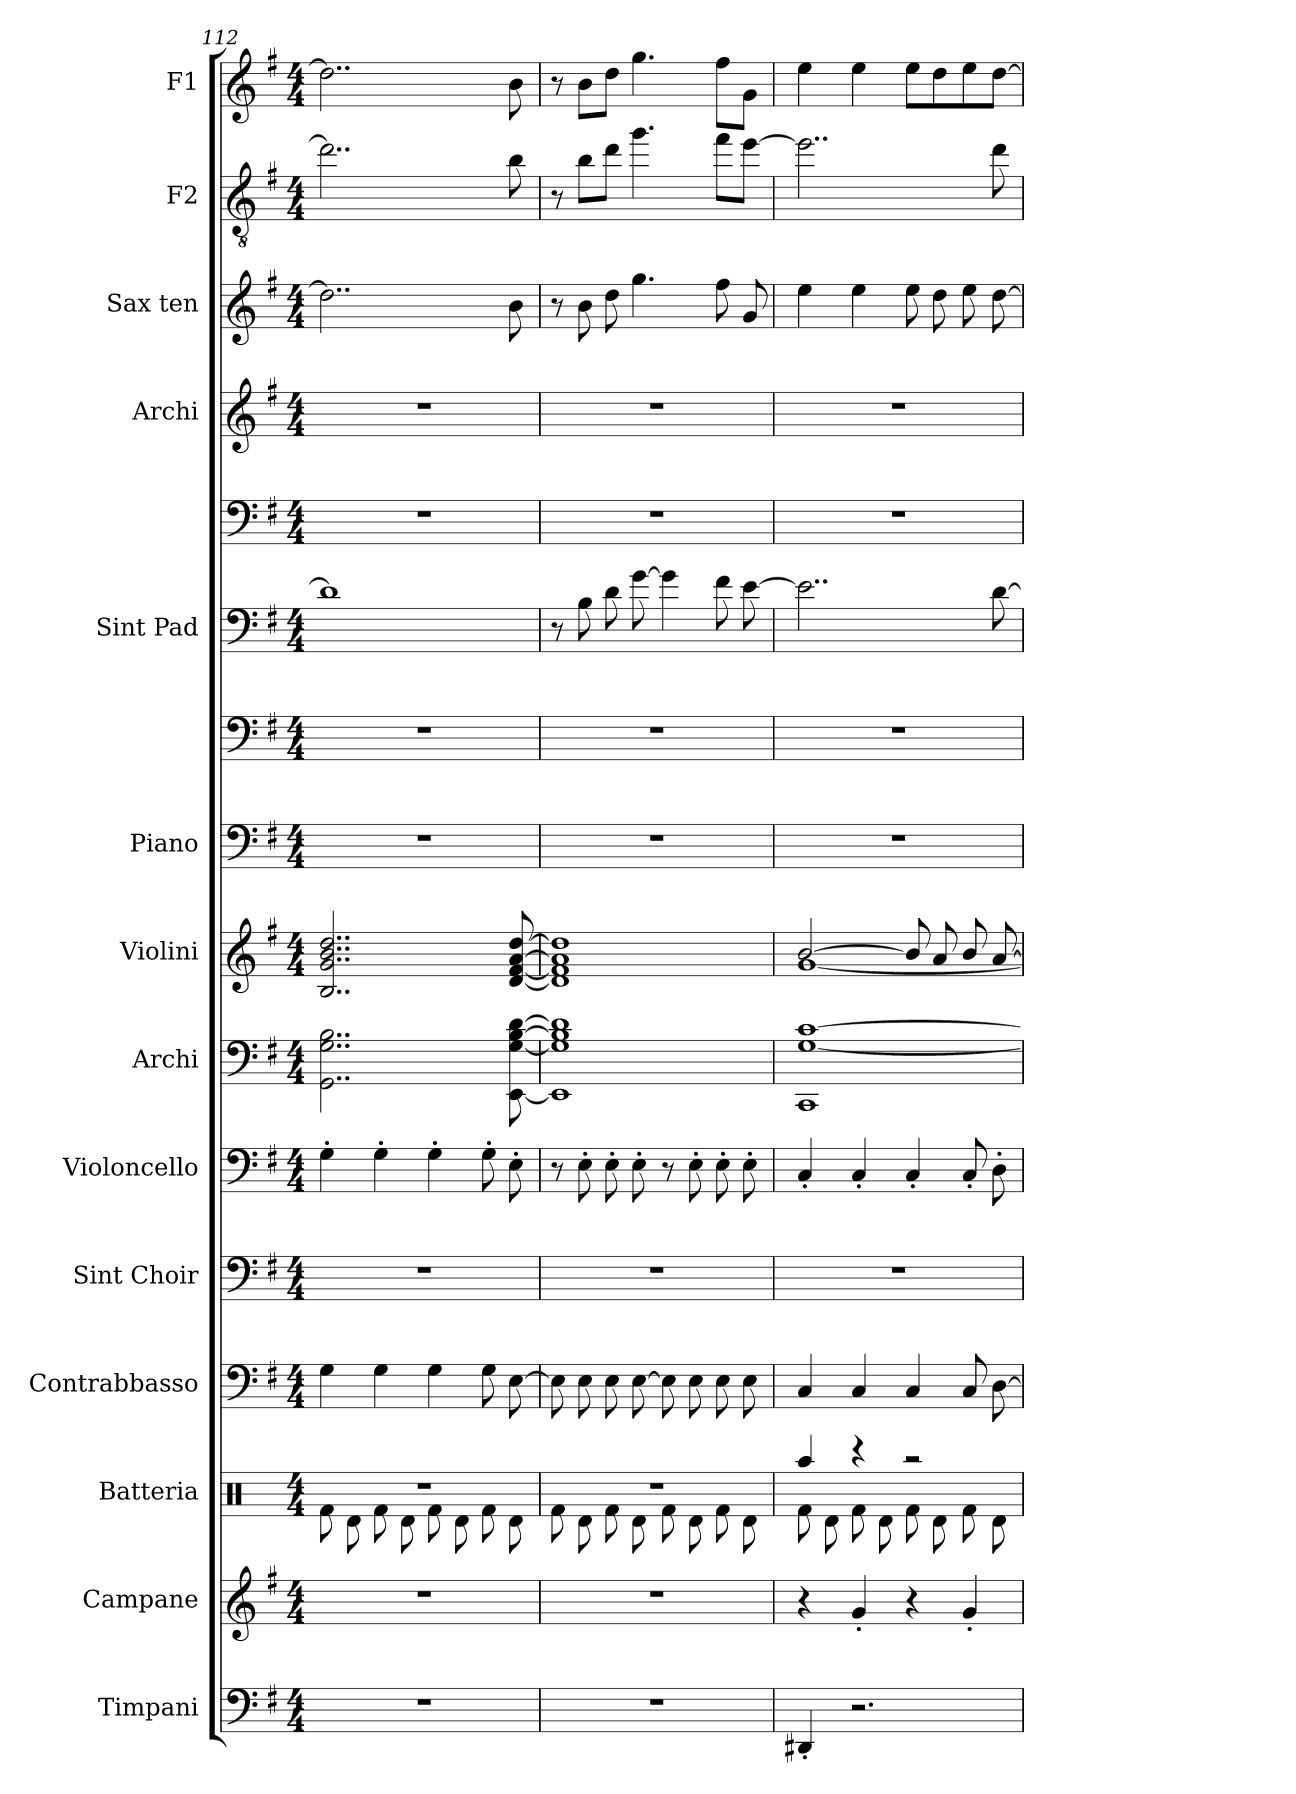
**kern	**kern	**kern	**kern	**kern	**kern	**kern	**kern	**kern	**kern	**kern	**kern	**kern	**kern	**kern	**kern
*part14	*part13	*part12	*part11	*part10	*part9	*part8	*part7	*part6	*part6	*part5	*part5	*part4	*part3	*part2	*part1
*staff16	*staff15	*staff14	*staff13	*staff12	*staff11	*staff10	*staff9	*staff8	*staff7	*staff6	*staff5	*staff4	*staff3	*staff2	*staff1
*I"Timpani	*I"Campane	*I"Batteria	*I"Contrabbasso	*I"Sint Choir	*I"Violoncello	*I"Archi	*I"Violini	*I"Piano	*	*I"Sint Pad	*	*I"Archi	*I"Sax ten	*I"F2	*I"F1
*I'Tmp	*I'Cmp	*I'Batt	*I'Cb	*I'Sint	*I'Vc	*I'Ar	*I'Vl.	*	*	*I'Sint	*	*I'Ar	*I'Sax.t	*I'F2	*I'F1
!!LO:LB:g=z
*clefF4	*clefG2	*clefX	*clefF4	*clefF4	*clefF4	*clefF4	*clefG2	*clefF4	*clefF4	*clefF4	*clefF4	*clefG2	*clefG2	*clefGv2	*clefG2
*	*	*	*ITrd7c12	*	*	*	*	*	*	*	*	*	*ITrd8c14	*ITrd8c14	*
*k[f#]	*k[f#]	*k[]	*k[f#]	*k[f#]	*k[f#]	*k[f#]	*k[f#]	*k[f#]	*k[f#]	*k[f#]	*k[f#]	*k[f#]	*k[f#]	*k[f#]	*k[f#]
*M4/4	*M4/4	*M4/4	*M4/4	*M4/4	*M4/4	*M4/4	*M4/4	*M4/4	*M4/4	*M4/4	*M4/4	*M4/4	*M4/4	*M4/4	*M4/4
=112	=112	=112	=112	=112	=112	=112	=112	=112	=112	=112	=112	=112	=112	=112	=112
*	*	*^	*	*	*	*	*	*	*	*	*	*	*	*	*
1r	1r	1r	8Rf\	4GG\	1r	4G'\	2..GG\ 2..G\ 2..B\	2..B/ 2..g/ 2..b/ 2..dd/	1r	1r	1d]	1r	1r	2..d\]	2..d\]	2..dd\]
.	.	.	8Rd\	.	.	.	.	.	.	.	.	.	.	.	.	.
.	.	.	8Rf\	4GG\	.	4G'\	.	.	.	.	.	.	.	.	.	.
.	.	.	8Rd\	.	.	.	.	.	.	.	.	.	.	.	.	.
.	.	.	8Rf\	4GG\	.	4G'\	.	.	.	.	.	.	.	.	.	.
.	.	.	8Rd\	.	.	.	.	.	.	.	.	.	.	.	.	.
.	.	.	8Rf\	8GG\	.	8G'\	.	.	.	.	.	.	.	.	.	.
.	.	.	8Rd\	[8EE\	.	8E'\	[8EE\ [8G\ [8B\ [8d\	[8d/ [8f#/ [8a/ [8dd/	.	.	.	.	.	8B\	8B\	8b\
=113	=113	=113	=113	=113	=113	=113	=113	=113	=113	=113	=113	=113	=113	=113	=113	=113
1r	1r	1r	8Rf\	8EE\]	1r	8r	1EE] 1G] 1B] 1d]	1d] 1f#] 1a] 1dd]	1r	1r	8r	1r	1r	8r	8r	8r
.	.	.	8Rd\	8EE\	.	8E'\	.	.	.	.	8B\	.	.	8B\	8B\L	8b\L
.	.	.	8Rf\	8EE\	.	8E'\	.	.	.	.	8d\	.	.	8d\	8d\J	8dd\J
.	.	.	8Rd\	[8EE\	.	8E'\	.	.	.	.	[8g\	.	.	4.g\	4.g\	4.gg\
.	.	.	8Rf\	8EE\]	.	8r	.	.	.	.	4g\]	.	.	.	.	.
.	.	.	8Rd\	8EE\	.	8E'\	.	.	.	.	.	.	.	.	.	.
.	.	.	8Rf\	8EE\	.	8E'\	.	.	.	.	8f#\	.	.	8f#\	8f#\L	8ff#\L
.	.	.	8Rd\	8EE\	.	8E'\	.	.	.	.	[8e\	.	.	8G/	[8e\J	8gi\J
=114	=114	=114	=114	=114	=114	=114	=114	=114	=114	=114	=114	=114	=114	=114	=114	=114
*	*	*	*	*	*	*	*	*^	*	*	*	*	*	*	*	*
4DD#X'/	4r	4Raa/	8Rf\	4CC/	1r	4C'/	1CC [1G [1c	[2b/	[1g	1r	1r	2..e\]	1r	1r	4e\	2..e\]	4eei\
.	.	.	8Rd\	.	.	.	.	.	.	.	.	.	.	.	.	.	.
2.r	4g'/	4r	8Rf\	4CC/	.	4C'/	.	.	.	.	.	.	.	.	4e\	.	4eei\
.	.	.	8Rd\	.	.	.	.	.	.	.	.	.	.	.	.	.	.
.	4r	2r	8Rf\	4CC/	.	4C'/	.	8b/]	.	.	.	.	.	.	8e\	.	8eei\L
.	.	.	8Rd\	.	.	.	.	8a/	.	.	.	.	.	.	8d\	.	8ddi\
.	4g'/	.	8Rf\	8CC/	.	8C'/	.	8b/	.	.	.	.	.	.	8e\	.	8eei\
.	.	.	8Rd\	[8DD\	.	8D'\	.	[8a/	.	.	.	[8d\	.	.	[8d\	8d\	[8ddi\J
*	*	*v	*v	*	*	*	*	*v	*v	*	*	*	*	*	*	*	*
=	=	=	=	=	=	=	=	=	=	=	=	=	=	=	=
*-	*-	*-	*-	*-	*-	*-	*-	*-	*-	*-	*-	*-	*-	*-	*-
